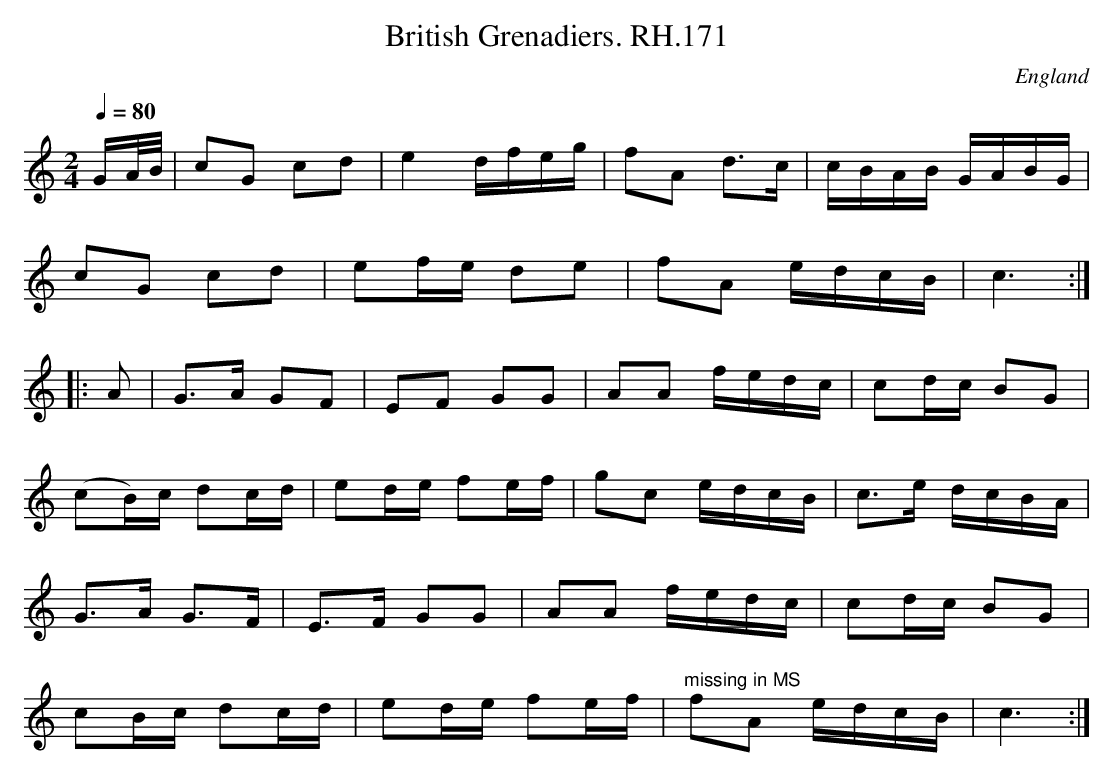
X:1
T:British Grenadiers. RH.171
O:England
M:2/4
L:1/8
Q:1/4=80
K:C
G/A/4B/4|cG cd|e2d/f/e/g/|\
fA d>c|c/B/A/B/ G/A/B/G/|
cG cd|ef/e/ de|fA e/d/c/B/|c3:|
|:A|G>A GF|EF GG|\
AA f/e/d/c/|cd/c/ BG|
(cB/)c/ dc/d/|ed/e/ fe/f/|\
gc e/d/c/B/|c>e d/c/B/A/|
G>A G>F|E>F GG|AA f/e/d/c/|cd/c/ BG|
cB/c/ dc/d/|ed/e/ fe/f/|\
"missing in MS"fA e/d/c/B/|c3:|
